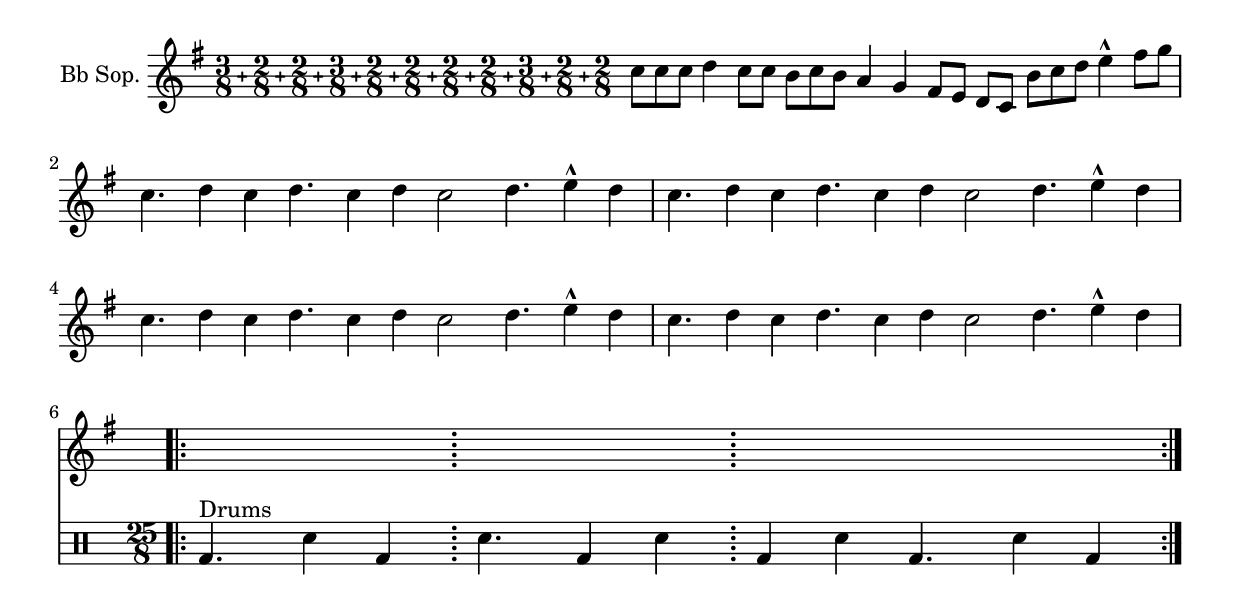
%% Do not edit this file; it is auto-generated from input/new
%% This file is in the public domain.
\version "2.11.66"

\header {
  lsrtags = "rhythms, percussion"

  texidoc = "
Though the polymetric time signature shown was not the most essential
item here, it has been included to show the beat of this piece (which
is the template of a real Balkan song!).

"
  doctitle = "Heavily customized polymetric time signatures"
} % begin verbatim


#(define plus (markup #:vcenter "+"))
#(define ((custom-time-signature one two three four five six
           seven eight nine ten eleven num) grob)
            (grob-interpret-markup grob
              (markup #:override '(baseline-skip . 0) #:number
                (#:line (
                    (#:column (one num)) plus
                    (#:column (two num)) plus
                    (#:column (three num)) plus
                    (#:column (four num)) plus
                    (#:column (five num)) plus
                    (#:column (six num)) plus
                    (#:column (seven num)) plus
                    (#:column (eight num)) plus
                    (#:column (nine num)) plus
                    (#:column (ten num)) plus
                    (#:column (eleven num))))
                )))

melody = \relative c'' {
  \set Staff.instrumentName = #"Bb Sop."
  \key g \major
  #(set-time-signature 25 8 '(3 2 2 3 2 2 2 2 3 2 2))
  \override Staff.TimeSignature #'stencil =
    #(custom-time-signature "3" "2" "2" "3" "2" "2"
      "2" "2" "3" "2" "2" "8")
  c8 c c d4 c8 c b c b a4 g fis8 e d c b' c d e4-^ fis8 g \break
  c,4. d4 c4 d4. c4 d c2 d4. e4-^ d4
  c4. d4 c4 d4. c4 d c2 d4. e4-^ d4 \break
  c4. d4 c4 d4. c4 d c2 d4. e4-^ d4
  c4. d4 c4 d4. c4 d c2 d4. e4-^ d4 \break
}

drum = \new DrumStaff \drummode {
  \bar "|:" bd4.^\markup { "Drums" } sn4 bd \bar ":" sn4.
  bd4 sn \bar ":" bd sn bd4. sn4 bd \bar ":|"
}

{
  \melody
  \drum
}
